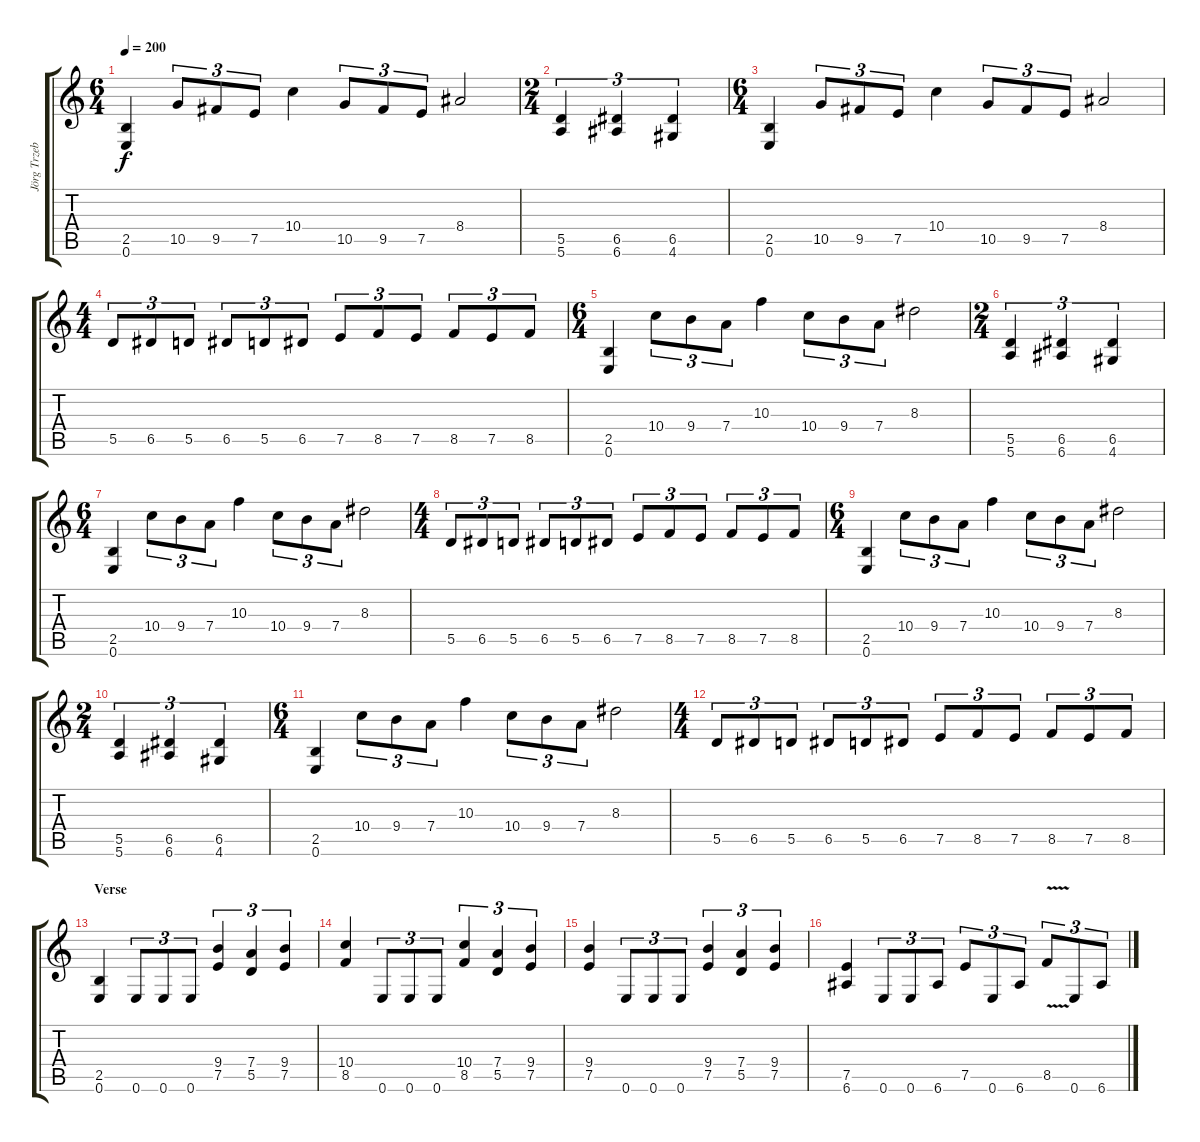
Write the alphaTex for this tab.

\track ("Jörg Trzebiatowski" "Jörg Trzeb") {instrument distortionguitar}
\staff {score tabs}
\tuning (E4 B3 G3 D3 A2 E2) {hide}
\ts (6 4)
\tempo 200
\clef g2
\ks c
(2.5 0.6).4{dy f} 10.5.8{tu (3 2)} 9.5.8{tu (3 2)} 7.5.8{tu (3 2)} 10.4.4 10.5.8{tu (3 2)} 9.5.8{tu (3 2)} 7.5.8{tu (3 2)} 8.4.2 |
\ts (2 4)
(5.5 5.6).4{tu (3 2)} (6.5 6.6).4{tu (3 2)} (6.5 4.6).4{tu (3 2)} |
\ts (6 4)
(2.5 0.6).4 10.5.8{tu (3 2)} 9.5.8{tu (3 2)} 7.5.8{tu (3 2)} 10.4.4 10.5.8{tu (3 2)} 9.5.8{tu (3 2)} 7.5.8{tu (3 2)} 8.4.2 |
\ts (4 4)
5.5.8{tu (3 2)} 6.5.8{tu (3 2)} 5.5.8{tu (3 2)} 6.5.8{tu (3 2)} 5.5.8{tu (3 2)} 6.5.8{tu (3 2)} 7.5.8{tu (3 2)} 8.5.8{tu (3 2)} 7.5.8{tu (3 2)} 8.5.8{tu (3 2)} 7.5.8{tu (3 2)} 8.5.8{tu (3 2)} |
\ts (6 4)
(2.5 0.6).4 10.4.8{tu (3 2)} 9.4.8{tu (3 2)} 7.4.8{tu (3 2)} 10.3.4 10.4.8{tu (3 2)} 9.4.8{tu (3 2)} 7.4.8{tu (3 2)} 8.3.2 |
\ts (2 4)
(5.5 5.6).4{tu (3 2)} (6.5 6.6).4{tu (3 2)} (6.5 4.6).4{tu (3 2)} |
\ts (6 4)
(2.5 0.6).4 10.4.8{tu (3 2)} 9.4.8{tu (3 2)} 7.4.8{tu (3 2)} 10.3.4 10.4.8{tu (3 2)} 9.4.8{tu (3 2)} 7.4.8{tu (3 2)} 8.3.2 |
\ts (4 4)
5.5.8{tu (3 2)} 6.5.8{tu (3 2)} 5.5.8{tu (3 2)} 6.5.8{tu (3 2)} 5.5.8{tu (3 2)} 6.5.8{tu (3 2)} 7.5.8{tu (3 2)} 8.5.8{tu (3 2)} 7.5.8{tu (3 2)} 8.5.8{tu (3 2)} 7.5.8{tu (3 2)} 8.5.8{tu (3 2)} |
\ts (6 4)
(2.5 0.6).4 10.4.8{tu (3 2)} 9.4.8{tu (3 2)} 7.4.8{tu (3 2)} 10.3.4 10.4.8{tu (3 2)} 9.4.8{tu (3 2)} 7.4.8{tu (3 2)} 8.3.2 |
\ts (2 4)
(5.5 5.6).4{tu (3 2)} (6.5 6.6).4{tu (3 2)} (6.5 4.6).4{tu (3 2)} |
\ts (6 4)
(2.5 0.6).4 10.4.8{tu (3 2)} 9.4.8{tu (3 2)} 7.4.8{tu (3 2)} 10.3.4 10.4.8{tu (3 2)} 9.4.8{tu (3 2)} 7.4.8{tu (3 2)} 8.3.2 |
\ts (4 4)
5.5.8{tu (3 2)} 6.5.8{tu (3 2)} 5.5.8{tu (3 2)} 6.5.8{tu (3 2)} 5.5.8{tu (3 2)} 6.5.8{tu (3 2)} 7.5.8{tu (3 2)} 8.5.8{tu (3 2)} 7.5.8{tu (3 2)} 8.5.8{tu (3 2)} 7.5.8{tu (3 2)} 8.5.8{tu (3 2)} |
\section ("" "Verse")
(2.5 0.6).4 0.6.8{tu (3 2)} 0.6.8{tu (3 2)} 0.6.8{tu (3 2)} (9.4 7.5).4{tu (3 2)} (7.4 5.5).4{tu (3 2)} (9.4 7.5).4{tu (3 2)} |
(10.4 8.5).4 0.6.8{tu (3 2)} 0.6.8{tu (3 2)} 0.6.8{tu (3 2)} (10.4 8.5).4{tu (3 2)} (7.4 5.5).4{tu (3 2)} (9.4 7.5).4{tu (3 2)} |
(9.4 7.5).4 0.6.8{tu (3 2)} 0.6.8{tu (3 2)} 0.6.8{tu (3 2)} (9.4 7.5).4{tu (3 2)} (7.4 5.5).4{tu (3 2)} (9.4 7.5).4{tu (3 2)} |
(7.5 6.6).4 0.6.8{tu (3 2)} 0.6.8{tu (3 2)} 6.6.8{tu (3 2)} 7.5.8{tu (3 2)} 0.6.8{tu (3 2)} 6.6.8{tu (3 2)} 8.5{v}.8{tu (3 2)} 0.6.8{tu (3 2)} 6.6.8{tu (3 2)}
